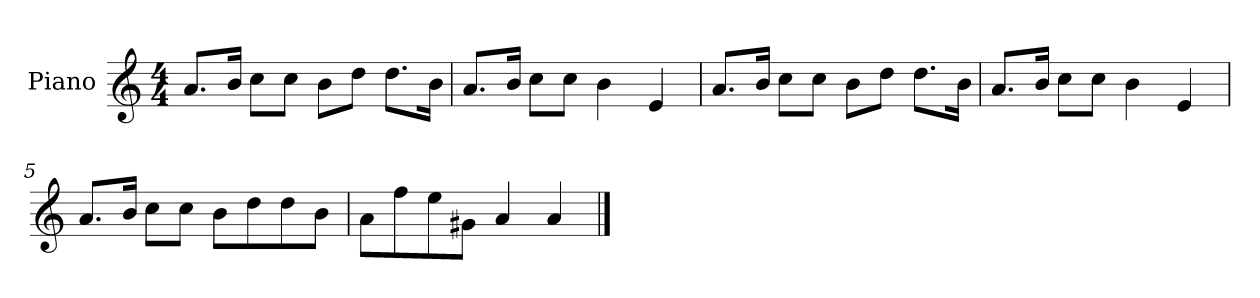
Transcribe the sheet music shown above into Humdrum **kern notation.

**kern
*part1
*staff1
*I"Piano
*I'P-no
*clefG2
*k[]
*M4/4
*MM90
=1
8.a/L
16b/Jk
8cc\L
8cc\J
8b\L
8dd\J
8.dd\L
16b\Jk
=2
8.a/L
16b/Jk
8cc\L
8cc\J
4b\
4e/
=3
8.a/L
16b/Jk
8cc\L
8cc\J
8b\L
8dd\J
8.dd\L
16b\Jk
=4
8.a/L
16b/Jk
8cc\L
8cc\J
4b\
4e/
=5
8.a/L
16b/Jk
8cc\L
8cc\J
8b\L
8dd\
8dd\
8b\J
!!LO:LB:g=z
=6
8a\L
8ff\
8ee\
8g#X\J
4a/
4a/
==
*-
